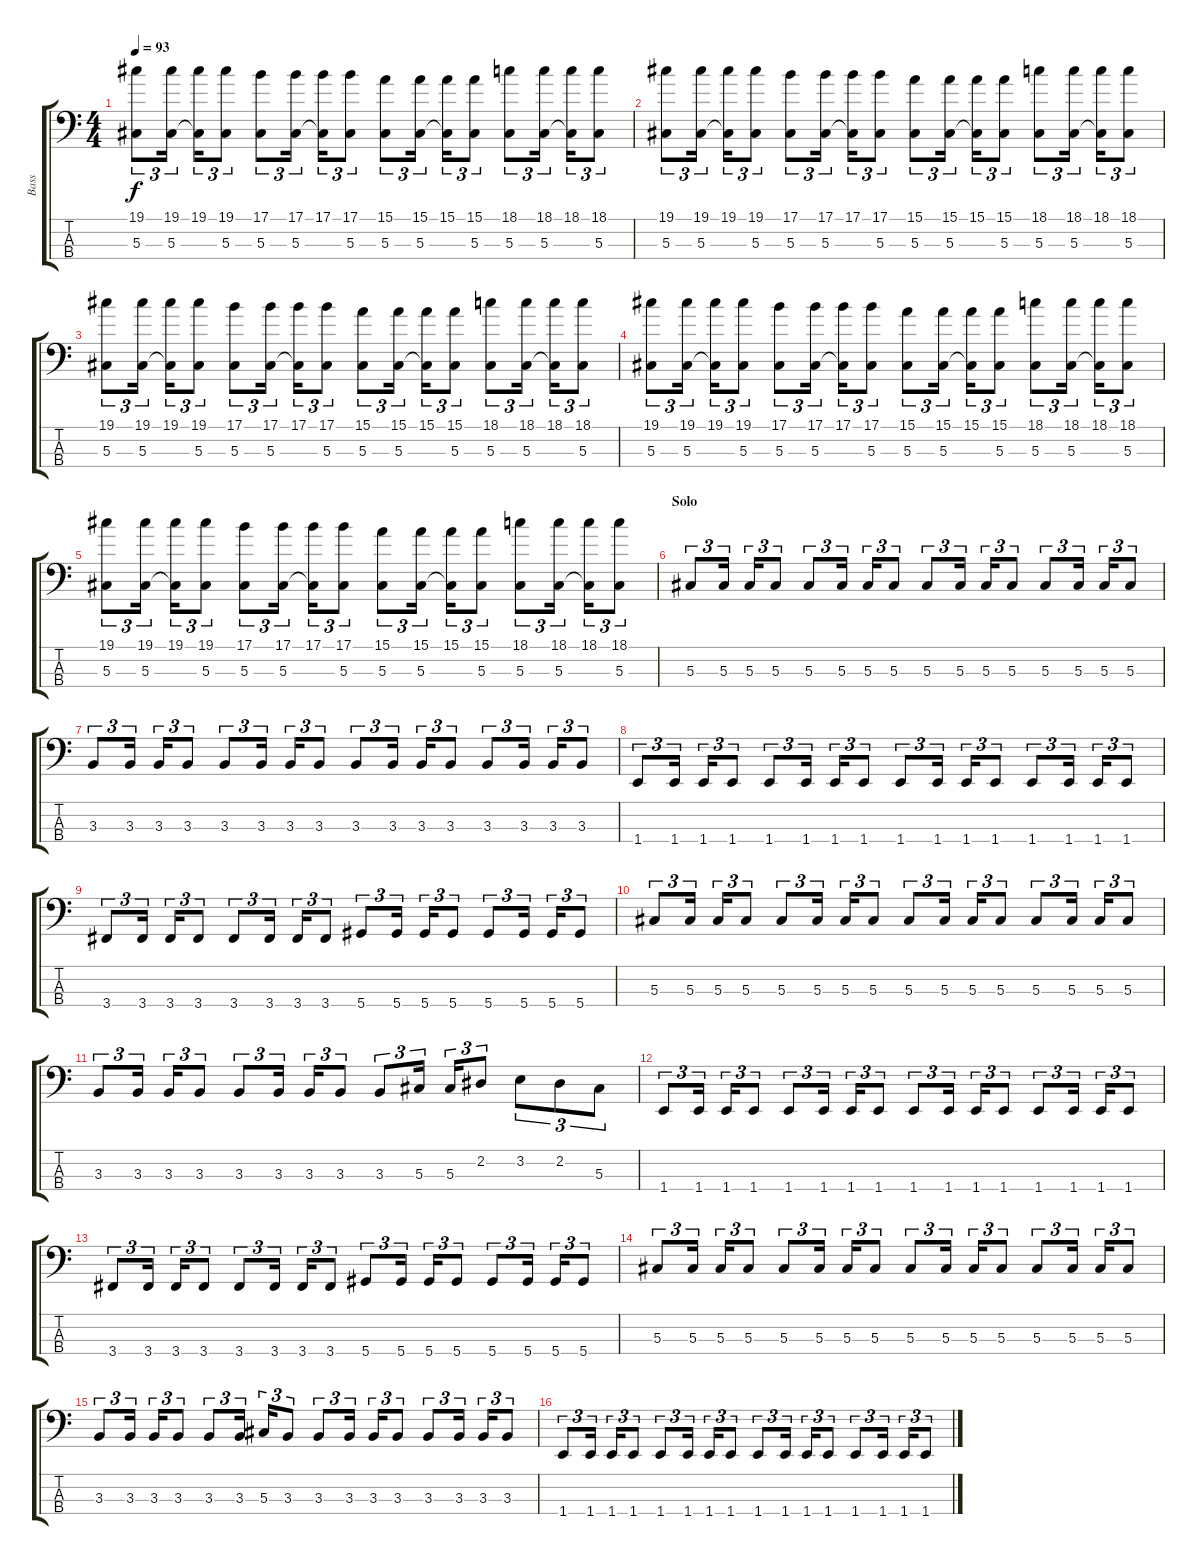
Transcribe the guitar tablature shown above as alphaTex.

\track ("Bass" "Bass") {instrument electricbasspick}
\staff {score tabs}
\tuning (Gb2 Db2 Ab1 Eb1) {hide}
\ts (4 4)
\tempo 93
\clef f4
\ks c
(19.1 5.3).8{tu (3 2) dy f} (19.1 5.3).16{tu (3 2)} (19.1 5.3{t}).16{tu (3 2)} (19.1 5.3).8{tu (3 2)} (17.1 5.3).8{tu (3 2)} (17.1 5.3).16{tu (3 2)} (17.1 5.3{t}).16{tu (3 2)} (17.1 5.3).8{tu (3 2)} (15.1 5.3).8{tu (3 2)} (15.1 5.3).16{tu (3 2)} (15.1 5.3{t}).16{tu (3 2)} (15.1 5.3).8{tu (3 2)} (18.1 5.3).8{tu (3 2)} (18.1 5.3).16{tu (3 2)} (18.1 5.3{t}).16{tu (3 2)} (18.1 5.3).8{tu (3 2)} |
(19.1 5.3).8{tu (3 2)} (19.1 5.3).16{tu (3 2)} (19.1 5.3{t}).16{tu (3 2)} (19.1 5.3).8{tu (3 2)} (17.1 5.3).8{tu (3 2)} (17.1 5.3).16{tu (3 2)} (17.1 5.3{t}).16{tu (3 2)} (17.1 5.3).8{tu (3 2)} (15.1 5.3).8{tu (3 2)} (15.1 5.3).16{tu (3 2)} (15.1 5.3{t}).16{tu (3 2)} (15.1 5.3).8{tu (3 2)} (18.1 5.3).8{tu (3 2)} (18.1 5.3).16{tu (3 2)} (18.1 5.3{t}).16{tu (3 2)} (18.1 5.3).8{tu (3 2)} |
(19.1 5.3).8{tu (3 2)} (19.1 5.3).16{tu (3 2)} (19.1 5.3{t}).16{tu (3 2)} (19.1 5.3).8{tu (3 2)} (17.1 5.3).8{tu (3 2)} (17.1 5.3).16{tu (3 2)} (17.1 5.3{t}).16{tu (3 2)} (17.1 5.3).8{tu (3 2)} (15.1 5.3).8{tu (3 2)} (15.1 5.3).16{tu (3 2)} (15.1 5.3{t}).16{tu (3 2)} (15.1 5.3).8{tu (3 2)} (18.1 5.3).8{tu (3 2)} (18.1 5.3).16{tu (3 2)} (18.1 5.3{t}).16{tu (3 2)} (18.1 5.3).8{tu (3 2)} |
(19.1 5.3).8{tu (3 2)} (19.1 5.3).16{tu (3 2)} (19.1 5.3{t}).16{tu (3 2)} (19.1 5.3).8{tu (3 2)} (17.1 5.3).8{tu (3 2)} (17.1 5.3).16{tu (3 2)} (17.1 5.3{t}).16{tu (3 2)} (17.1 5.3).8{tu (3 2)} (15.1 5.3).8{tu (3 2)} (15.1 5.3).16{tu (3 2)} (15.1 5.3{t}).16{tu (3 2)} (15.1 5.3).8{tu (3 2)} (18.1 5.3).8{tu (3 2)} (18.1 5.3).16{tu (3 2)} (18.1 5.3{t}).16{tu (3 2)} (18.1 5.3).8{tu (3 2)} |
(19.1 5.3).8{tu (3 2)} (19.1 5.3).16{tu (3 2)} (19.1 5.3{t}).16{tu (3 2)} (19.1 5.3).8{tu (3 2)} (17.1 5.3).8{tu (3 2)} (17.1 5.3).16{tu (3 2)} (17.1 5.3{t}).16{tu (3 2)} (17.1 5.3).8{tu (3 2)} (15.1 5.3).8{tu (3 2)} (15.1 5.3).16{tu (3 2)} (15.1 5.3{t}).16{tu (3 2)} (15.1 5.3).8{tu (3 2)} (18.1 5.3).8{tu (3 2)} (18.1 5.3).16{tu (3 2)} (18.1 5.3{t}).16{tu (3 2)} (18.1 5.3).8{tu (3 2)} |
\section ("" "Solo ")
5.3.8{tu (3 2)} 5.3.16{tu (3 2)} 5.3.16{tu (3 2)} 5.3.8{tu (3 2)} 5.3.8{tu (3 2)} 5.3.16{tu (3 2)} 5.3.16{tu (3 2)} 5.3.8{tu (3 2)} 5.3.8{tu (3 2)} 5.3.16{tu (3 2)} 5.3.16{tu (3 2)} 5.3.8{tu (3 2)} 5.3.8{tu (3 2)} 5.3.16{tu (3 2)} 5.3.16{tu (3 2)} 5.3.8{tu (3 2)} |
3.3.8{tu (3 2)} 3.3.16{tu (3 2)} 3.3.16{tu (3 2)} 3.3.8{tu (3 2)} 3.3.8{tu (3 2)} 3.3.16{tu (3 2)} 3.3.16{tu (3 2)} 3.3.8{tu (3 2)} 3.3.8{tu (3 2)} 3.3.16{tu (3 2)} 3.3.16{tu (3 2)} 3.3.8{tu (3 2)} 3.3.8{tu (3 2)} 3.3.16{tu (3 2)} 3.3.16{tu (3 2)} 3.3.8{tu (3 2)} |
1.4.8{tu (3 2)} 1.4.16{tu (3 2)} 1.4.16{tu (3 2)} 1.4.8{tu (3 2)} 1.4.8{tu (3 2)} 1.4.16{tu (3 2)} 1.4.16{tu (3 2)} 1.4.8{tu (3 2)} 1.4.8{tu (3 2)} 1.4.16{tu (3 2)} 1.4.16{tu (3 2)} 1.4.8{tu (3 2)} 1.4.8{tu (3 2)} 1.4.16{tu (3 2)} 1.4.16{tu (3 2)} 1.4.8{tu (3 2)} |
3.4.8{tu (3 2)} 3.4.16{tu (3 2)} 3.4.16{tu (3 2)} 3.4.8{tu (3 2)} 3.4.8{tu (3 2)} 3.4.16{tu (3 2)} 3.4.16{tu (3 2)} 3.4.8{tu (3 2)} 5.4.8{tu (3 2)} 5.4.16{tu (3 2)} 5.4.16{tu (3 2)} 5.4.8{tu (3 2)} 5.4.8{tu (3 2)} 5.4.16{tu (3 2)} 5.4.16{tu (3 2)} 5.4.8{tu (3 2)} |
5.3.8{tu (3 2)} 5.3.16{tu (3 2)} 5.3.16{tu (3 2)} 5.3.8{tu (3 2)} 5.3.8{tu (3 2)} 5.3.16{tu (3 2)} 5.3.16{tu (3 2)} 5.3.8{tu (3 2)} 5.3.8{tu (3 2)} 5.3.16{tu (3 2)} 5.3.16{tu (3 2)} 5.3.8{tu (3 2)} 5.3.8{tu (3 2)} 5.3.16{tu (3 2)} 5.3.16{tu (3 2)} 5.3.8{tu (3 2)} |
3.3.8{tu (3 2)} 3.3.16{tu (3 2)} 3.3.16{tu (3 2)} 3.3.8{tu (3 2)} 3.3.8{tu (3 2)} 3.3.16{tu (3 2)} 3.3.16{tu (3 2)} 3.3.8{tu (3 2)} 3.3.8{tu (3 2)} 5.3.16{tu (3 2)} 5.3.16{tu (3 2)} 2.2.8{tu (3 2)} 3.2.8{tu (3 2)} 2.2.8{tu (3 2)} 5.3.8{tu (3 2)} |
1.4.8{tu (3 2)} 1.4.16{tu (3 2)} 1.4.16{tu (3 2)} 1.4.8{tu (3 2)} 1.4.8{tu (3 2)} 1.4.16{tu (3 2)} 1.4.16{tu (3 2)} 1.4.8{tu (3 2)} 1.4.8{tu (3 2)} 1.4.16{tu (3 2)} 1.4.16{tu (3 2)} 1.4.8{tu (3 2)} 1.4.8{tu (3 2)} 1.4.16{tu (3 2)} 1.4.16{tu (3 2)} 1.4.8{tu (3 2)} |
3.4.8{tu (3 2)} 3.4.16{tu (3 2)} 3.4.16{tu (3 2)} 3.4.8{tu (3 2)} 3.4.8{tu (3 2)} 3.4.16{tu (3 2)} 3.4.16{tu (3 2)} 3.4.8{tu (3 2)} 5.4.8{tu (3 2)} 5.4.16{tu (3 2)} 5.4.16{tu (3 2)} 5.4.8{tu (3 2)} 5.4.8{tu (3 2)} 5.4.16{tu (3 2)} 5.4.16{tu (3 2)} 5.4.8{tu (3 2)} |
5.3.8{tu (3 2)} 5.3.16{tu (3 2)} 5.3.16{tu (3 2)} 5.3.8{tu (3 2)} 5.3.8{tu (3 2)} 5.3.16{tu (3 2)} 5.3.16{tu (3 2)} 5.3.8{tu (3 2)} 5.3.8{tu (3 2)} 5.3.16{tu (3 2)} 5.3.16{tu (3 2)} 5.3.8{tu (3 2)} 5.3.8{tu (3 2)} 5.3.16{tu (3 2)} 5.3.16{tu (3 2)} 5.3.8{tu (3 2)} |
3.3.8{tu (3 2)} 3.3.16{tu (3 2)} 3.3.16{tu (3 2)} 3.3.8{tu (3 2)} 3.3.8{tu (3 2)} 3.3.16{tu (3 2)} 5.3.16{tu (3 2)} 3.3.8{tu (3 2)} 3.3.8{tu (3 2)} 3.3.16{tu (3 2)} 3.3.16{tu (3 2)} 3.3.8{tu (3 2)} 3.3.8{tu (3 2)} 3.3.16{tu (3 2)} 3.3.16{tu (3 2)} 3.3.8{tu (3 2)} |
1.4.8{tu (3 2)} 1.4.16{tu (3 2)} 1.4.16{tu (3 2)} 1.4.8{tu (3 2)} 1.4.8{tu (3 2)} 1.4.16{tu (3 2)} 1.4.16{tu (3 2)} 1.4.8{tu (3 2)} 1.4.8{tu (3 2)} 1.4.16{tu (3 2)} 1.4.16{tu (3 2)} 1.4.8{tu (3 2)} 1.4.8{tu (3 2)} 1.4.16{tu (3 2)} 1.4.16{tu (3 2)} 1.4.8{tu (3 2)}
